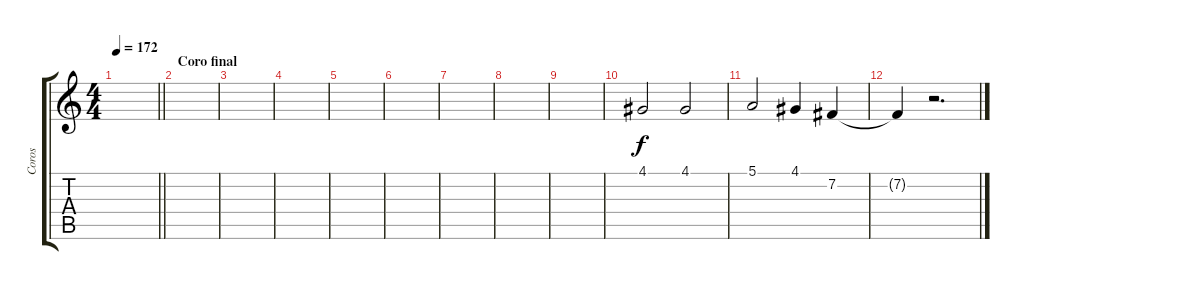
\track ("Coros" "Coros") {instrument flute}
\staff {score tabs}
\tuning (E4 B3 G3 D3 A2 E2) {hide}
\ts (4 4)
\tempo 172
\clef g2
\barLineRight lightlight
\ks c
|
\section ("" "Coro final")
|
|
|
|
|
|
|
|
4.1.2 4.1.2 |
5.1.2 4.1.4 7.2.4 |
7.2{t}.4 r.2{d}
